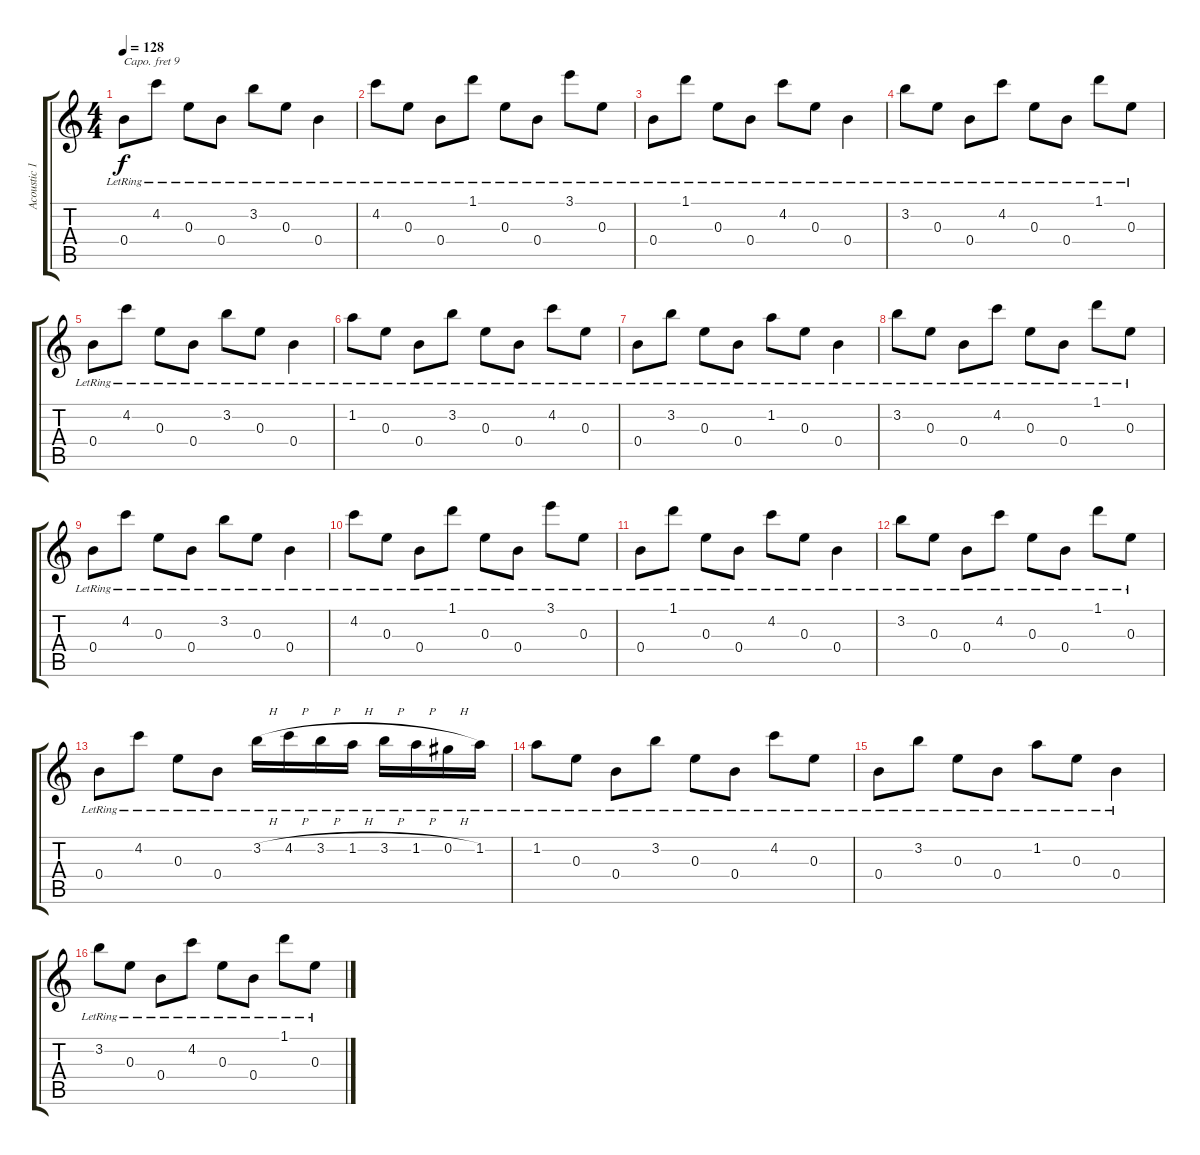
\track ("Acoustic 12 String" "Acoustic 1") {instrument acousticguitarsteel}
\staff {score tabs}
\capo 9
\tuning (E4 B3 G3 D3 A2 E2) {hide}
\ts (4 4)
\tempo 128
\clef g2
\ks c
0.4{lr}.8{dy f} 4.2{lr}.8 0.3{lr}.8 0.4{lr}.8 3.2{lr}.8 0.3{lr}.8 0.4{lr}.4 |
4.2{lr}.8 0.3{lr}.8 0.4{lr}.8 1.1{lr}.8 0.3{lr}.8 0.4{lr}.8 3.1{lr}.8 0.3{lr}.8 |
0.4{lr}.8 1.1{lr}.8 0.3{lr}.8 0.4{lr}.8 4.2{lr}.8 0.3{lr}.8 0.4{lr}.4 |
3.2{lr}.8 0.3{lr}.8 0.4{lr}.8 4.2{lr}.8 0.3{lr}.8 0.4{lr}.8 1.1{lr}.8 0.3{lr}.8 |
0.4{lr}.8 4.2{lr}.8 0.3{lr}.8 0.4{lr}.8 3.2{lr}.8 0.3{lr}.8 0.4{lr}.4 |
1.2{lr}.8 0.3{lr}.8 0.4{lr}.8 3.2{lr}.8 0.3{lr}.8 0.4{lr}.8 4.2{lr}.8 0.3{lr}.8 |
0.4{lr}.8 3.2{lr}.8 0.3{lr}.8 0.4{lr}.8 1.2{lr}.8 0.3{lr}.8 0.4{lr}.4 |
3.2{lr}.8 0.3{lr}.8 0.4{lr}.8 4.2{lr}.8 0.3{lr}.8 0.4{lr}.8 1.1{lr}.8 0.3{lr}.8 |
0.4{lr}.8 4.2{lr}.8 0.3{lr}.8 0.4{lr}.8 3.2{lr}.8 0.3{lr}.8 0.4{lr}.4 |
4.2{lr}.8 0.3{lr}.8 0.4{lr}.8 1.1{lr}.8 0.3{lr}.8 0.4{lr}.8 3.1{lr}.8 0.3{lr}.8 |
0.4{lr}.8 1.1{lr}.8 0.3{lr}.8 0.4{lr}.8 4.2{lr}.8 0.3{lr}.8 0.4{lr}.4 |
3.2{lr}.8 0.3{lr}.8 0.4{lr}.8 4.2{lr}.8 0.3{lr}.8 0.4{lr}.8 1.1{lr}.8 0.3{lr}.8 |
0.4{lr}.8 4.2{lr}.8 0.3{lr}.8 0.4{lr}.8 3.2{h lr}.16 4.2{h lr}.16 3.2{h lr}.16 1.2{h lr}.16 3.2{h lr}.16 1.2{h lr}.16 0.2{h lr}.16 1.2{lr}.16 |
1.2{lr}.8 0.3{lr}.8 0.4{lr}.8 3.2{lr}.8 0.3{lr}.8 0.4{lr}.8 4.2{lr}.8 0.3{lr}.8 |
0.4{lr}.8 3.2{lr}.8 0.3{lr}.8 0.4{lr}.8 1.2{lr}.8 0.3{lr}.8 0.4{lr}.4 |
3.2{lr}.8 0.3{lr}.8 0.4{lr}.8 4.2{lr}.8 0.3{lr}.8 0.4{lr}.8 1.1{lr}.8 0.3{lr}.8
